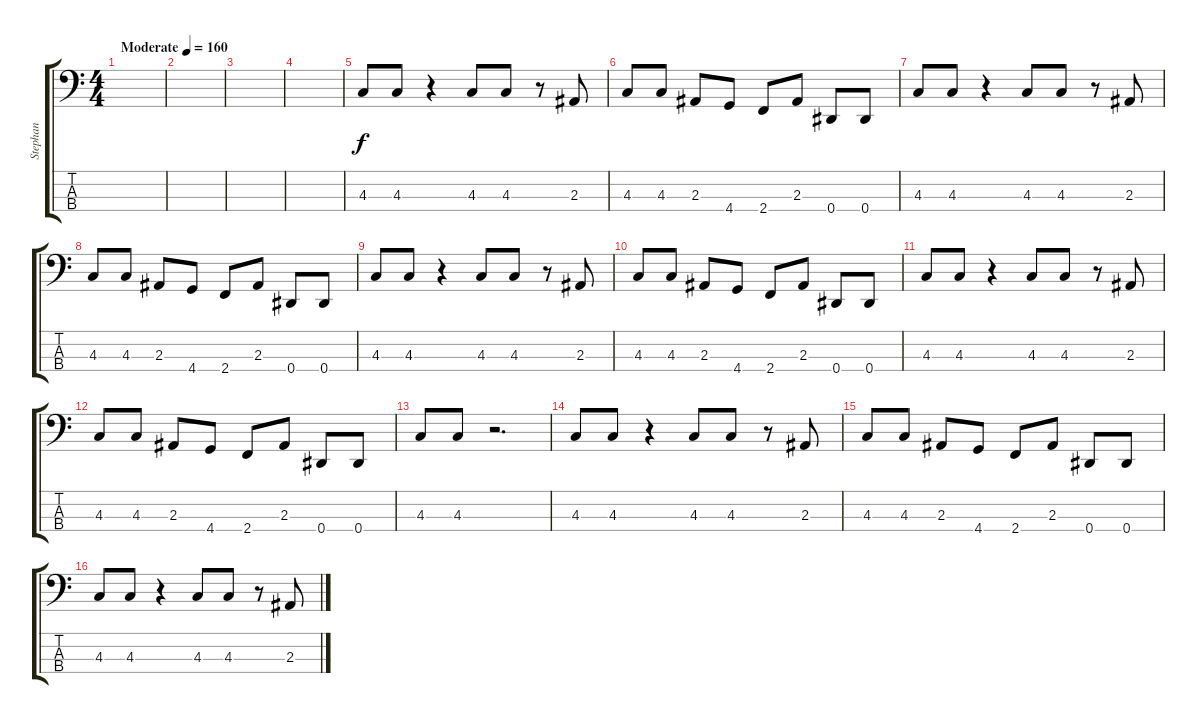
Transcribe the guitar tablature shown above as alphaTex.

\track ("Stephan" "Stephan") {instrument electricbassfinger}
\staff {score tabs}
\tuning (Gb2 Db2 Ab1 Eb1) {hide}
\ts (4 4)
\tempo (160 "Moderate")
\clef f4
\ks c
|
|
|
|
4.3.8 4.3.8 r.4 4.3.8 4.3.8 r.8 2.3.8 |
4.3.8 4.3.8 2.3.8 4.4.8 2.4.8 2.3.8 0.4.8 0.4.8 |
4.3.8 4.3.8 r.4 4.3.8 4.3.8 r.8 2.3.8 |
4.3.8 4.3.8 2.3.8 4.4.8 2.4.8 2.3.8 0.4.8 0.4.8 |
4.3.8 4.3.8 r.4 4.3.8 4.3.8 r.8 2.3.8 |
4.3.8 4.3.8 2.3.8 4.4.8 2.4.8 2.3.8 0.4.8 0.4.8 |
4.3.8 4.3.8 r.4 4.3.8 4.3.8 r.8 2.3.8 |
4.3.8 4.3.8 2.3.8 4.4.8 2.4.8 2.3.8 0.4.8 0.4.8 |
4.3.8 4.3.8 r.2{d} |
4.3.8 4.3.8 r.4 4.3.8 4.3.8 r.8 2.3.8 |
4.3.8 4.3.8 2.3.8 4.4.8 2.4.8 2.3.8 0.4.8 0.4.8 |
4.3.8 4.3.8 r.4 4.3.8 4.3.8 r.8 2.3.8
